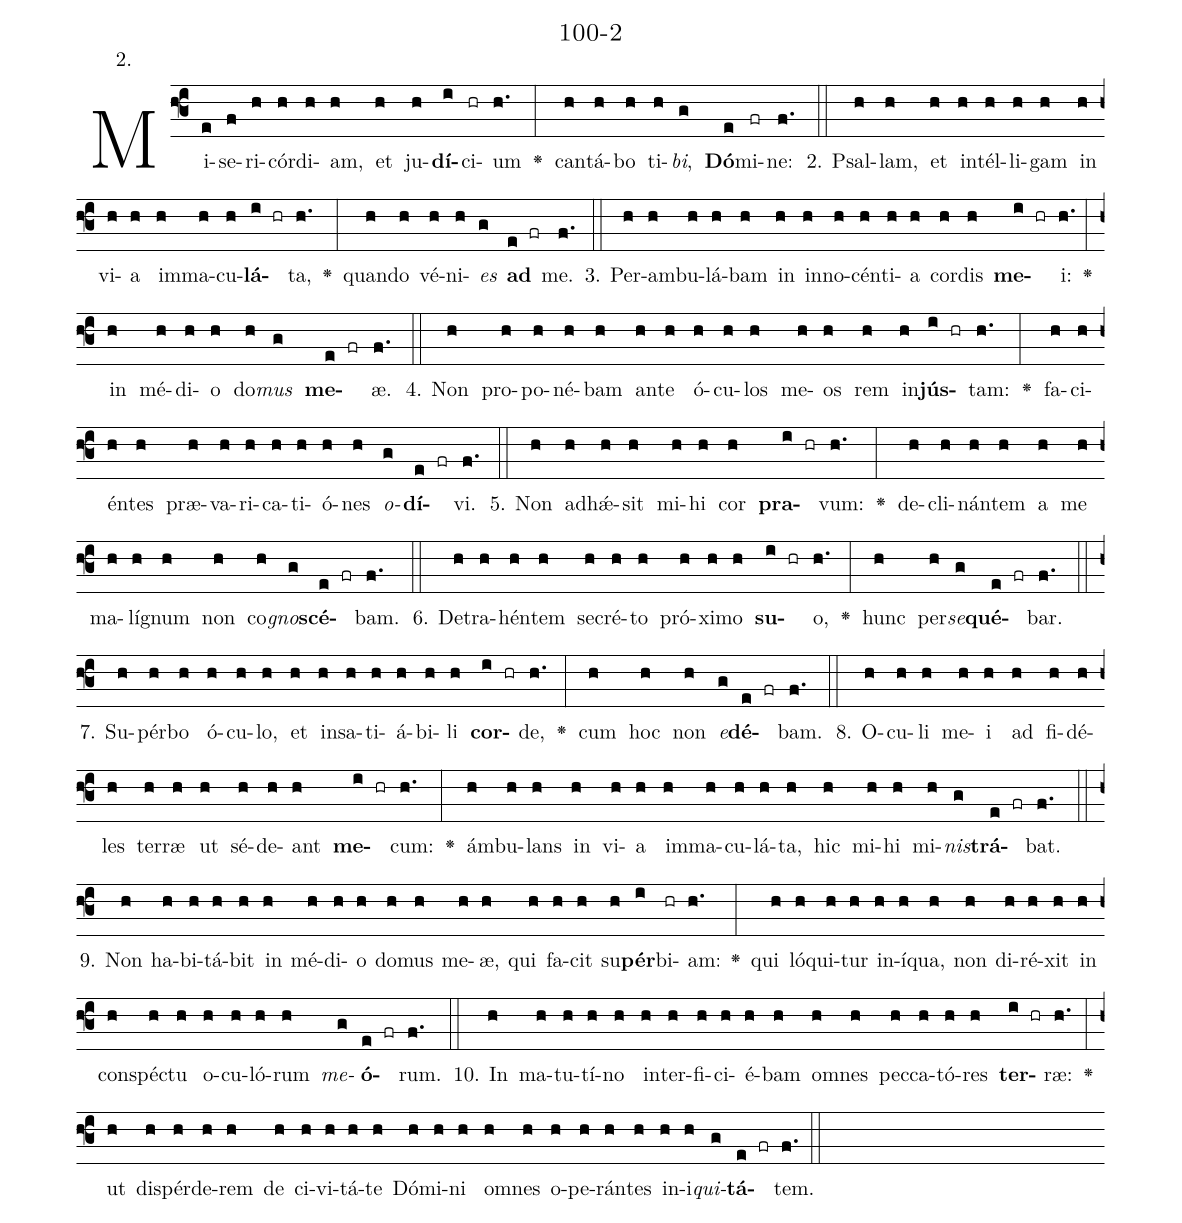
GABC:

name: 100-2;
annotation: 2.;
%%
(f3)Mi(e)se(f)ri(h)cór(h)di(h)am,(h) et(h) ju(h)<b>dí</b>(i)ci(hr)um(h.) <v>\greheightstar</v>(:) can(h)tá(h)bo(h) ti(h)<i>bi</i>,(g) <b>Dó</b>(e)mi(fr)ne:(f.) (::)
2. Psal(h)lam,(h) et(h) in(h)tél(h)li(h)gam(h) in(h) vi(h)a(h) im(h)ma(h)cu(h)<b>lá</b>(i hr)ta,(h.) <v>\greheightstar</v>(:) quan(h)do(h) vé(h)ni(h)<i>es</i>(g) <b>ad</b>(e fr) me.(f.) (::)
3. Per(h)am(h)bu(h)lá(h)bam(h) in(h) in(h)no(h)cén(h)ti(h)a(h) cor(h)dis(h) <b>me</b>(i hr)i:(h.) <v>\greheightstar</v>(:) in(h) mé(h)di(h)o(h) do(h)<i>mus</i>(g) <b>me</b>(e fr)æ.(f.) (::)
4. Non(h) pro(h)po(h)né(h)bam(h) an(h)te(h) ó(h)cu(h)los(h) me(h)os(h) rem(h) in(h)<b>jús</b>(i hr)tam:(h.) <v>\greheightstar</v>(:) fa(h)ci(h)én(h)tes(h) præ(h)va(h)ri(h)ca(h)ti(h)ó(h)nes(h) <i>o</i>(g)<b>dí</b>(e fr)vi.(f.) (::)
5. Non(h) ad(h)hǽ(h)sit(h) mi(h)hi(h) cor(h) <b>pra</b>(i hr)vum:(h.) <v>\greheightstar</v>(:) de(h)cli(h)nán(h)tem(h) a(h) me(h) ma(h)lí(h)gnum(h) non(h) co(h)<i>gno</i>(g)<b>scé</b>(e fr)bam.(f.) (::)
6. De(h)tra(h)hén(h)tem(h) se(h)cré(h)to(h) pró(h)xi(h)mo(h) <b>su</b>(i hr)o,(h.) <v>\greheightstar</v>(:) hunc(h) per(h)<i>se</i>(g)<b>qué</b>(e fr)bar.(f.) (::)
7. Su(h)pér(h)bo(h) ó(h)cu(h)lo,(h) et(h) in(h)sa(h)ti(h)á(h)bi(h)li(h) <b>cor</b>(i hr)de,(h.) <v>\greheightstar</v>(:) cum(h) hoc(h) non(h) <i>e</i>(g)<b>dé</b>(e fr)bam.(f.) (::)
8. O(h)cu(h)li(h) me(h)i(h) ad(h) fi(h)dé(h)les(h) ter(h)ræ(h) ut(h) sé(h)de(h)ant(h) <b>me</b>(i hr)cum:(h.) <v>\greheightstar</v>(:) ám(h)bu(h)lans(h) in(h) vi(h)a(h) im(h)ma(h)cu(h)lá(h)ta,(h) hic(h) mi(h)hi(h) mi(h)<i>nis</i>(g)<b>trá</b>(e fr)bat.(f.) (::)
9. Non(h) ha(h)bi(h)tá(h)bit(h) in(h) mé(h)di(h)o(h) do(h)mus(h) me(h)æ,(h) qui(h) fa(h)cit(h) su(h)<b>pér</b>(i)bi(hr)am:(h.) <v>\greheightstar</v>(:) qui(h) ló(h)qui(h)tur(h) in(h)í(h)qua,(h) non(h) di(h)ré(h)xit(h) in(h) con(h)spéc(h)tu(h) o(h)cu(h)ló(h)rum(h) <i>me</i>(g)<b>ó</b>(e fr)rum.(f.) (::)
10. In(h) ma(h)tu(h)tí(h)no(h) in(h)ter(h)fi(h)ci(h)é(h)bam(h) om(h)nes(h) pec(h)ca(h)tó(h)res(h) <b>ter</b>(i hr)ræ:(h.) <v>\greheightstar</v>(:) ut(h) dis(h)pér(h)de(h)rem(h) de(h) ci(h)vi(h)tá(h)te(h) Dó(h)mi(h)ni(h) om(h)nes(h) o(h)pe(h)rán(h)tes(h) in(h)i(h)<i>qui</i>(g)<b>tá</b>(e fr)tem.(f.) (::)
